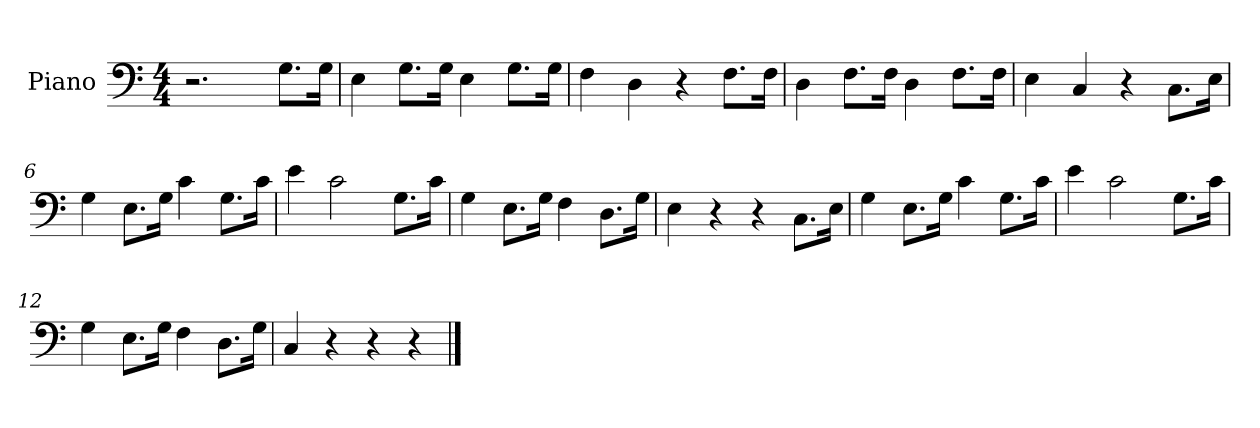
**kern
*part1
*staff1
*I"Piano
*I'Pno
*clefF4
*k[]
*C:
*M4/4
=1
2.r
8.G\L
16G\Jk
=2
4E\
8.G\L
16G\Jk
4E\
8.G\L
16G\Jk
=3
4F\
4D\
4r
8.F\L
16F\Jk
=4
4D\
8.F\L
16F\Jk
4D\
8.F\L
16F\Jk
=5
4E\
4C/
4r
8.C\L
16E\Jk
=6
4G\
8.E\L
16G\Jk
4c\
8.G\L
16c\Jk
=7
4e\
2c\
8.G\L
16c\Jk
=8
4G\
8.E\L
16G\Jk
4F\
8.D\L
16G\Jk
=9
4E\
4r
4r
8.C\L
16E\Jk
=10
4G\
8.E\L
16G\Jk
4c\
8.G\L
16c\Jk
=11
4e\
2c\
8.G\L
16c\Jk
=12
4G\
8.E\L
16G\Jk
4F\
8.D\L
16G\Jk
=13
4C/
4r
4r
4r
==
*-
